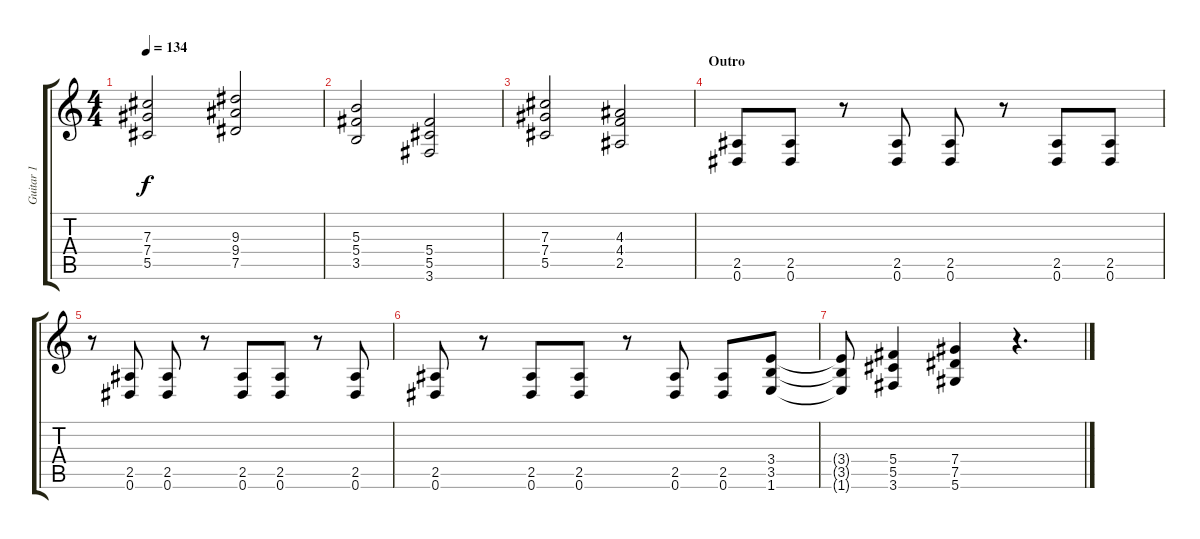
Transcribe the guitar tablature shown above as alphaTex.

\track ("Guitar 1" "Guitar 1") {instrument distortionguitar}
\staff {score tabs}
\tuning (Eb4 Bb3 Gb3 Db3 Ab2 Eb2) {hide}
\ts (4 4)
\tempo 134
\clef g2
\ks c
(7.3 7.4 5.5).2{dy f} (9.3 9.4 7.5).2 |
(5.3 5.4 3.5).2 (5.4 5.5 3.6).2 |
(7.3 7.4 5.5).2 (4.3 4.4 2.5).2 |
\section ("" "Outro")
(2.5 0.6).8 (2.5 0.6).8 r.8 (2.5 0.6).8 (2.5 0.6).8 r.8 (2.5 0.6).8 (2.5 0.6).8 |
r.8 (2.5 0.6).8 (2.5 0.6).8 r.8 (2.5 0.6).8 (2.5 0.6).8 r.8 (2.5 0.6).8 |
(2.5 0.6).8 r.8 (2.5 0.6).8 (2.5 0.6).8 r.8 (2.5 0.6).8 (2.5 0.6).8 (3.4 3.5 1.6).8 |
(3.4{t} 3.5{t} 1.6{t}).8 (5.4 5.5 3.6).4 (7.4 7.5 5.6).4 r.4{d}
